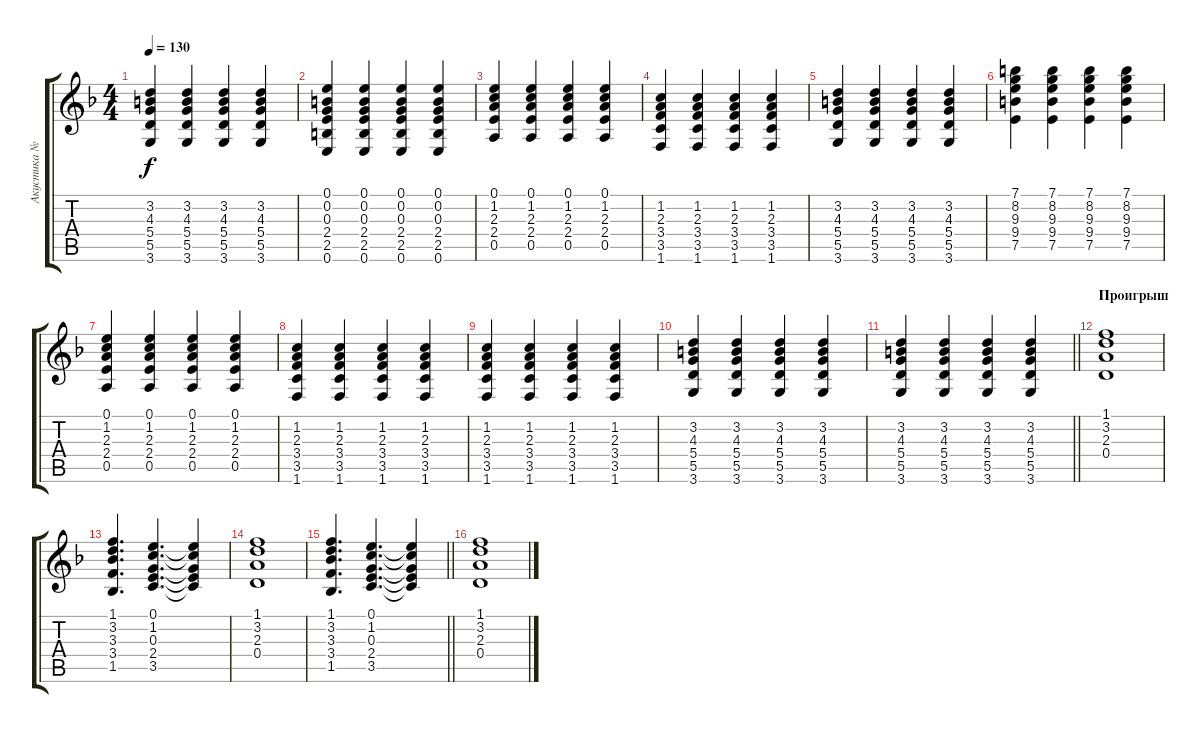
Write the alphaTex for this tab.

\track ("Акустика №2" "Акустика №") {instrument acousticguitarsteel}
\staff {score tabs}
\tuning (E4 B3 G3 D3 A2 E2) {hide}
\ts (4 4)
\tempo 130
\clef g2
\ks f
(3.2 4.3 5.4 5.5 3.6).4{dy f} (3.2 4.3 5.4 5.5 3.6).4 (3.2 4.3 5.4 5.5 3.6).4 (3.2 4.3 5.4 5.5 3.6).4 |
(0.1 0.2 0.3 2.4 2.5 0.6).4 (0.1 0.2 0.3 2.4 2.5 0.6).4 (0.1 0.2 0.3 2.4 2.5 0.6).4 (0.1 0.2 0.3 2.4 2.5 0.6).4 |
(0.1 1.2 2.3 2.4 0.5).4 (0.1 1.2 2.3 2.4 0.5).4 (0.1 1.2 2.3 2.4 0.5).4 (0.1 1.2 2.3 2.4 0.5).4 |
(1.2 2.3 3.4 3.5 1.6).4 (1.2 2.3 3.4 3.5 1.6).4 (1.2 2.3 3.4 3.5 1.6).4 (1.2 2.3 3.4 3.5 1.6).4 |
(3.2 4.3 5.4 5.5 3.6).4 (3.2 4.3 5.4 5.5 3.6).4 (3.2 4.3 5.4 5.5 3.6).4 (3.2 4.3 5.4 5.5 3.6).4 |
(7.1 8.2 9.3 9.4 7.5).4 (7.1 8.2 9.3 9.4 7.5).4 (7.1 8.2 9.3 9.4 7.5).4 (7.1 8.2 9.3 9.4 7.5).4 |
(0.1 1.2 2.3 2.4 0.5).4 (0.1 1.2 2.3 2.4 0.5).4 (0.1 1.2 2.3 2.4 0.5).4 (0.1 1.2 2.3 2.4 0.5).4 |
(1.2 2.3 3.4 3.5 1.6).4 (1.2 2.3 3.4 3.5 1.6).4 (1.2 2.3 3.4 3.5 1.6).4 (1.2 2.3 3.4 3.5 1.6).4 |
(1.2 2.3 3.4 3.5 1.6).4 (1.2 2.3 3.4 3.5 1.6).4 (1.2 2.3 3.4 3.5 1.6).4 (1.2 2.3 3.4 3.5 1.6).4 |
(3.2 4.3 5.4 5.5 3.6).4 (3.2 4.3 5.4 5.5 3.6).4 (3.2 4.3 5.4 5.5 3.6).4 (3.2 4.3 5.4 5.5 3.6).4 |
\barLineRight lightlight
(3.2 4.3 5.4 5.5 3.6).4 (3.2 4.3 5.4 5.5 3.6).4 (3.2 4.3 5.4 5.5 3.6).4 (3.2 4.3 5.4 5.5 3.6).4 |
\section ("" "Проигрыш")
(1.1 3.2 2.3 0.4).1 |
(1.1 3.2 3.3 3.4 1.5).4{d} (0.1 1.2 0.3 2.4 3.5).4{d} (0.1{t} 1.2{t} 0.3{t} 2.4{t} 3.5{t}).4 |
(1.1 3.2 2.3 0.4).1 |
\barLineRight lightlight
(1.1 3.2 3.3 3.4 1.5).4{d} (0.1 1.2 0.3 2.4 3.5).4{d} (0.1{t} 1.2{t} 0.3{t} 2.4{t} 3.5{t}).4 |
(1.1 3.2 2.3 0.4).1
